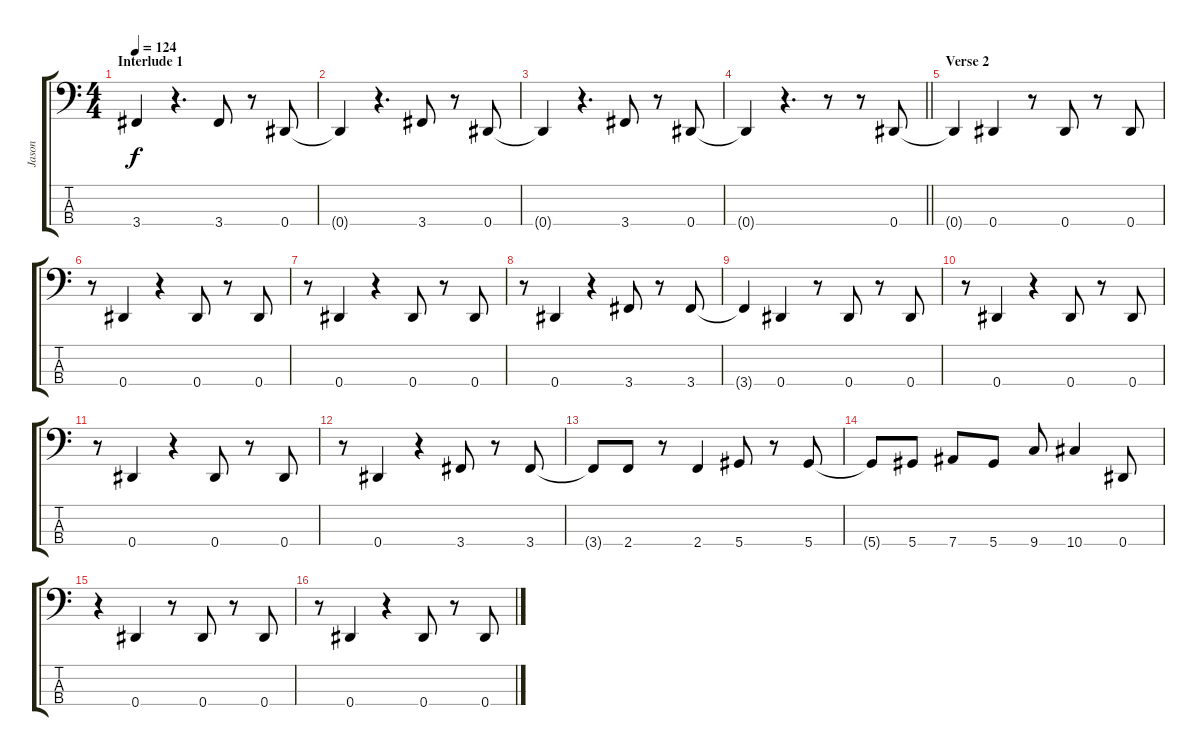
\track ("Jason" "Jason") {instrument electricbassfinger}
\staff {score tabs}
\tuning (Gb2 Db2 Ab1 Eb1) {hide}
\ts (4 4)
\section ("" "Interlude 1")
\tempo 124
\clef f4
\ks c
3.4{t}.4{dy f} r.4{d} 3.4.8 r.8 0.4.8 |
0.4{t}.4 r.4{d} 3.4.8 r.8 0.4.8 |
0.4{t}.4 r.4{d} 3.4.8 r.8 0.4.8 |
\barLineRight lightlight
0.4{t}.4 r.4{d} r.8 r.8 0.4.8 |
\section ("" "Verse 2")
0.4{t}.4 0.4.4 r.8 0.4.8 r.8 0.4.8 |
r.8 0.4.4 r.4 0.4.8 r.8 0.4.8 |
r.8 0.4.4 r.4 0.4.8 r.8 0.4.8 |
r.8 0.4.4 r.4 3.4.8 r.8 3.4.8 |
3.4{t}.4 0.4.4 r.8 0.4.8 r.8 0.4.8 |
r.8 0.4.4 r.4 0.4.8 r.8 0.4.8 |
r.8 0.4.4 r.4 0.4.8 r.8 0.4.8 |
r.8 0.4.4 r.4 3.4.8 r.8 3.4.8 |
3.4{t}.8 2.4.8 r.8 2.4.4 5.4.8 r.8 5.4.8 |
5.4{t}.8 5.4.8 7.4.8 5.4.8 9.4.8 10.4.4 0.4.8 |
r.4 0.4.4 r.8 0.4.8 r.8 0.4.8 |
r.8 0.4.4 r.4 0.4.8 r.8 0.4.8
